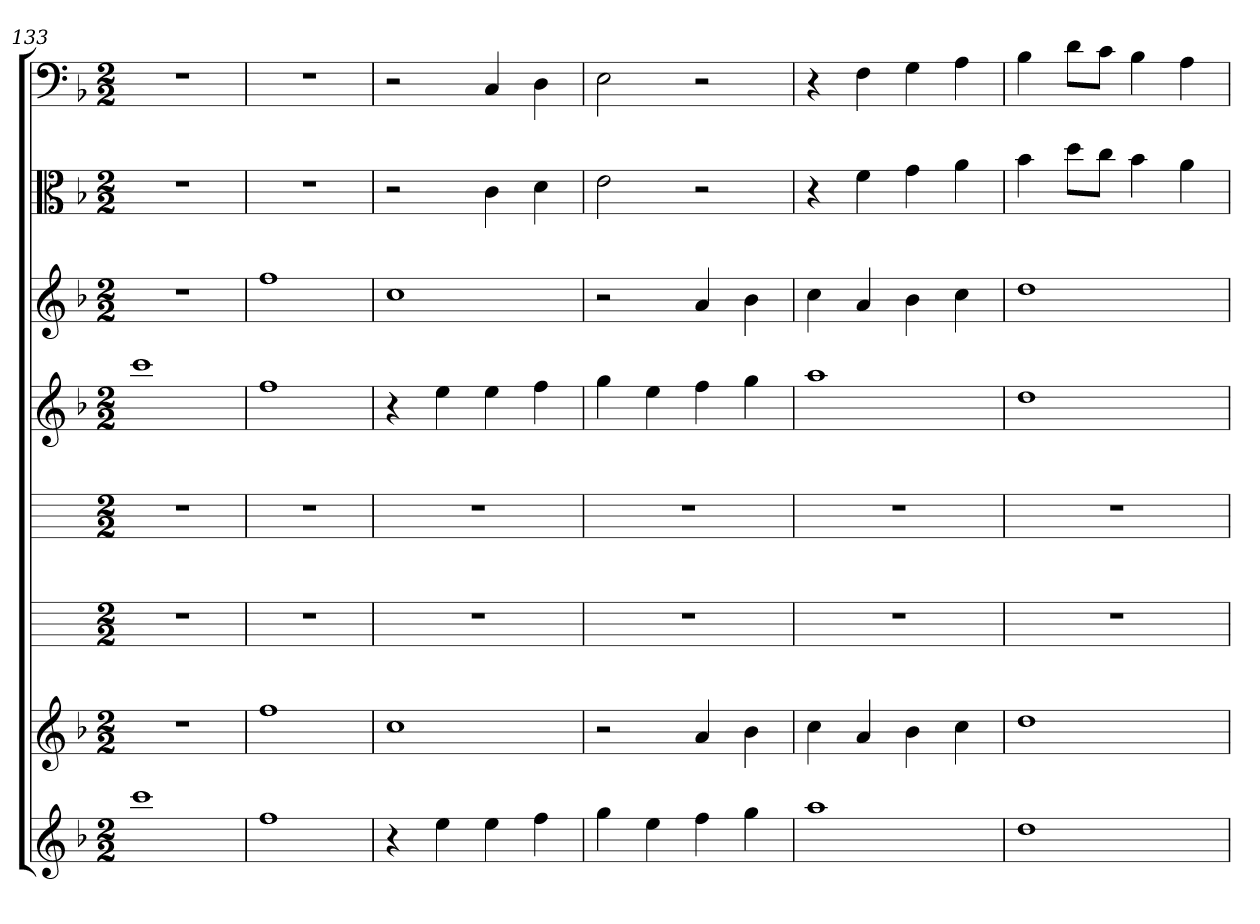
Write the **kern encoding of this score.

**kern	**kern	**kern	**kern	**kern	**kern	**kern	**kern
*part8	*part7	*part6	*part5	*part4	*part3	*part2	*part1
*staff8	*staff7	*staff6	*staff5	*staff4	*staff3	*staff2	*staff1
*	*	*	*	*	*	*clefC3	*clefF4
*k[b-]	*k[b-]	*k[]	*k[]	*k[b-]	*k[b-]	*k[b-]	*k[b-]
*F:	*F:	*	*	*F:	*F:	*F:	*F:
*M2/2	*M2/2	*M2/2	*M2/2	*M2/2	*M2/2	*M2/2	*M2/2
=133	=133	=133	=133	=133	=133	=133	=133
1ccc	1r	1r	1r	1ccc	1r	1r	1r
=134	=134	=134	=134	=134	=134	=134	=134
1ff	1ff	1r	1r	1ff	1ff	1r	1r
=135	=135	=135	=135	=135	=135	=135	=135
4r	1cc	1r	1r	4r	1cc	2r	2r
4ee	.	.	.	4ee	.	.	.
4ee	.	.	.	4ee	.	4c	4C
4ff	.	.	.	4ff	.	4d	4D
=136	=136	=136	=136	=136	=136	=136	=136
4gg	2r	1r	1r	4gg	2r	2e	2E
4ee	.	.	.	4ee	.	.	.
4ff	4a	.	.	4ff	4a	2r	2r
4gg	4b-	.	.	4gg	4b-	.	.
=137	=137	=137	=137	=137	=137	=137	=137
1aa	4cc	1r	1r	1aa	4cc	4r	4r
.	4a	.	.	.	4a	4f	4F
.	4b-	.	.	.	4b-	4g	4G
.	4cc	.	.	.	4cc	4a	4A
=138	=138	=138	=138	=138	=138	=138	=138
1dd	1dd	1r	1r	1dd	1dd	4b-	4B-
.	.	.	.	.	.	8dd\L	8d\L
.	.	.	.	.	.	8cc\J	8c\J
.	.	.	.	.	.	4b-	4B-
.	.	.	.	.	.	4a	4A
=	=	=	=	=	=	=	=
*-	*-	*-	*-	*-	*-	*-	*-
